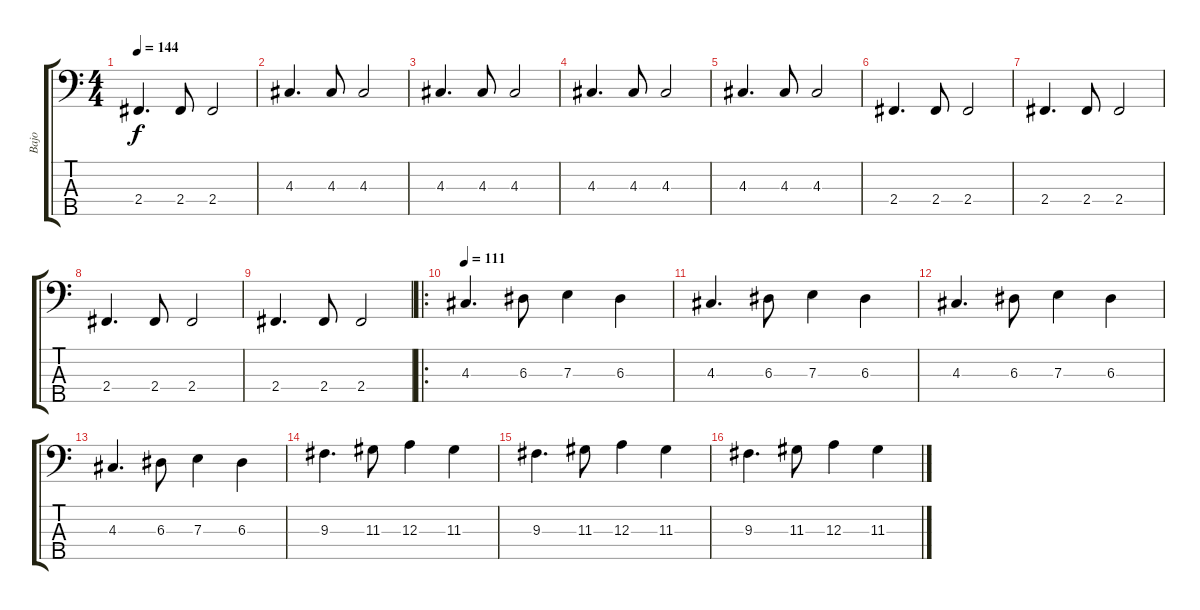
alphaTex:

\track ("Bajo" "Bajo") {solo instrument electricbasspick}
\staff {score tabs}
\tuning (G2 D2 A1 E1 B0) {hide}
\ts (4 4)
\tempo 144
\clef f4
\ks c
2.4.4{d dy f} 2.4.8 2.4.2 |
4.3.4{d} 4.3.8 4.3.2 |
4.3.4{d} 4.3.8 4.3.2 |
4.3.4{d} 4.3.8 4.3.2 |
4.3.4{d} 4.3.8 4.3.2 |
2.4.4{d} 2.4.8 2.4.2 |
2.4.4{d} 2.4.8 2.4.2 |
2.4.4{d} 2.4.8 2.4.2 |
2.4.4{d} 2.4.8 2.4.2 |
\ro
\tempo 111
4.3.4{d} 6.3.8 7.3.4 6.3.4 |
4.3.4{d} 6.3.8 7.3.4 6.3.4 |
4.3.4{d} 6.3.8 7.3.4 6.3.4 |
4.3.4{d} 6.3.8 7.3.4 6.3.4 |
9.3.4{d} 11.3.8 12.3.4 11.3.4 |
9.3.4{d} 11.3.8 12.3.4 11.3.4 |
9.3.4{d} 11.3.8 12.3.4 11.3.4
